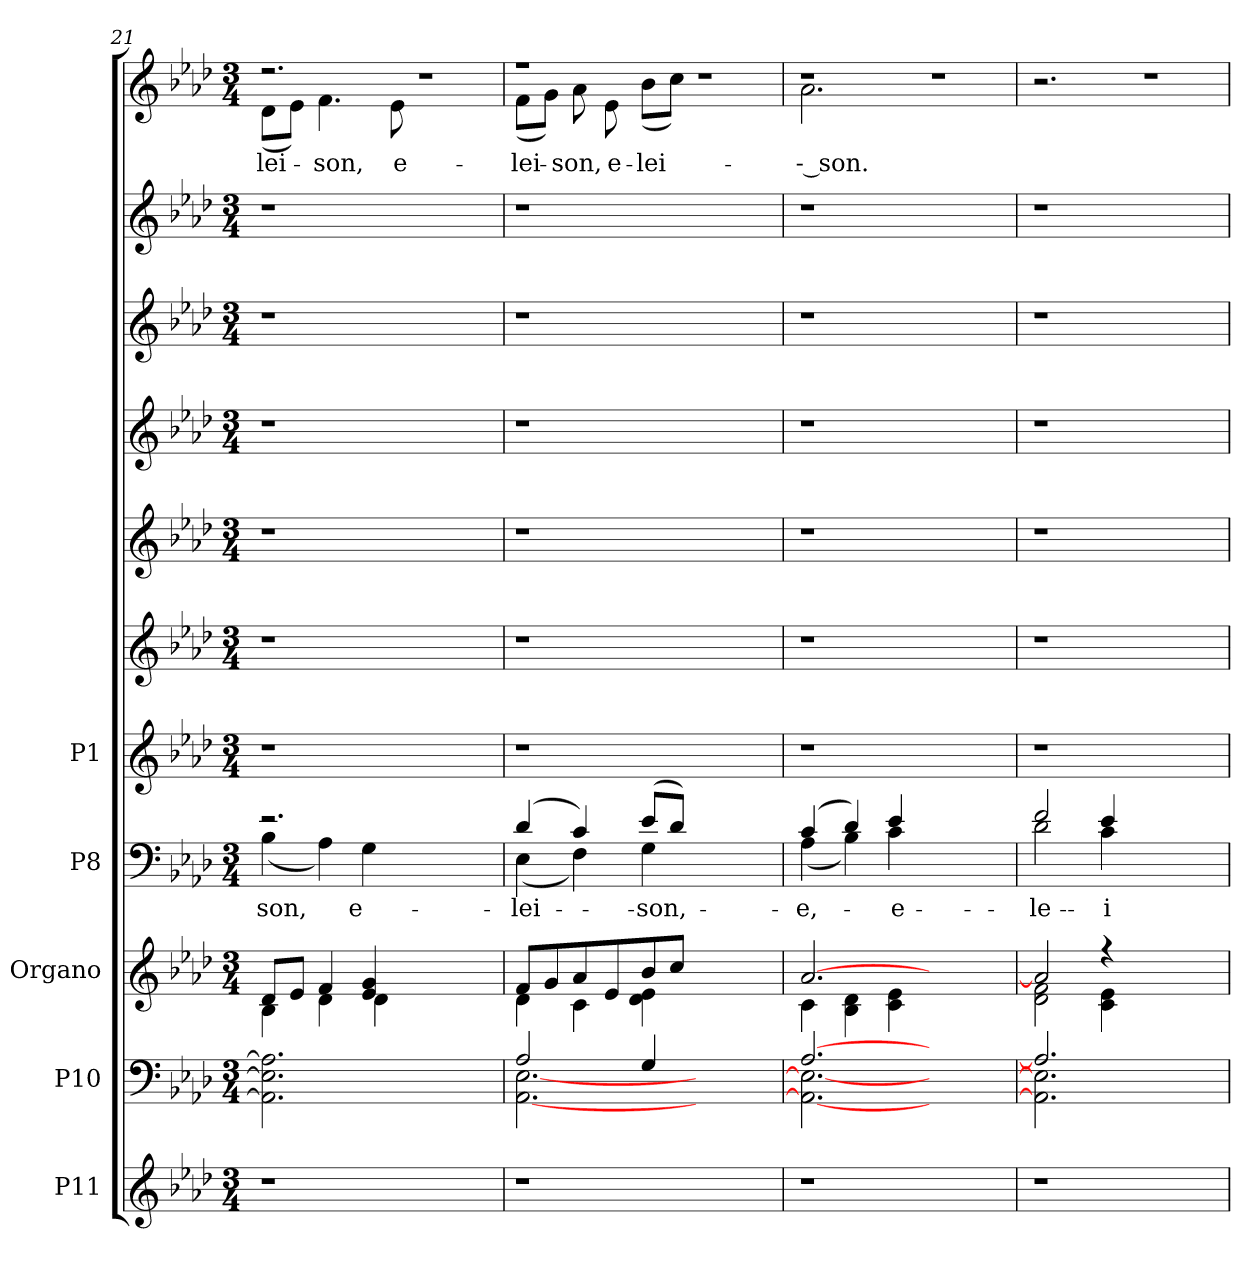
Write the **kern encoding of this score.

**kern	**kern	**kern	**kern	**text	**kern	**kern	**kern	**kern	**kern	**kern	**kern	**text
*part5	*part4	*part3	*part2	*part2	*part1	*part1	*part1	*part1	*part1	*part1	*part1	*part1
*staff11	*staff10	*staff9	*staff8	*staff8	*staff7	*staff6	*staff5	*staff4	*staff3	*staff2	*staff1	*staff1
*I"P11	*I"P10	*I"Organo	*I"P8	*	*I"P1	*	*	*	*	*	*	*
*clefG2	*clefF4	*clefG2	*clefF4	*	*clefG2	*clefG2	*clefG2	*clefG2	*clefG2	*clefG2	*clefG2	*
*k[b-e-a-d-]	*k[b-e-a-d-]	*k[b-e-a-d-]	*k[b-e-a-d-]	*	*k[b-e-a-d-]	*k[b-e-a-d-]	*k[b-e-a-d-]	*k[b-e-a-d-]	*k[b-e-a-d-]	*k[b-e-a-d-]	*k[b-e-a-d-]	*
*A-:	*A-:	*A-:	*A-:	*	*A-:	*A-:	*A-:	*A-:	*A-:	*A-:	*A-:	*
*M3/4	*M3/4	*M3/4	*M3/4	*	*M3/4	*M3/4	*M3/4	*M3/4	*M3/4	*M3/4	*M3/4	*
=21	=21	=21	=21	=21	=21	=21	=21	=21	=21	=21	=21	=21
!LO:N:vis=1	!	!	!LO:N:vis=1	!	!	!	!	!	!	!	!	!
*	*	*^	*^	*	*	*	*	*	*	*	*	*
!	!	!	!	!	!	!LO:LY:b:color=#000000	!LO:N:vis=1	!LO:N:vis=1	!LO:N:vis=1	!LO:N:vis=1	!LO:N:vis=1	!LO:N:vis=1	!LO:N:vis=1	!
*	*	*	*	*	*	*	*	*	*	*	*	*	*^	*
!	!	!	!	!	!	!	!	!	!	!	!	!	!	!	!LO:LY:b:color=#000000
2.r	2.AA-i\] 2.E-i] 2.A-i]	8d-i/L	4B-i\	2.r	(4B-i\	-son,	2.r	2.r	2.r	2.r	2.r	2.r	2.r	(8d-i\L	-lei-
.	.	8e-i/J	.	.	.	.	.	.	.	.	.	.	.	8e-i\J)	.
!	!	!	!	!	!	!	!	!	!	!	!	!	!	!	!LO:LY:b:color=#000000
.	.	4fi/	4d-i\	.	4A-i\)	.	.	.	.	.	.	.	.	4.fi\	-son,
!	!	!	!	!	!	!LO:LY:b:color=#000000	!	!	!	!	!	!	!	!	!
.	.	4e-i/ 4gi	4d-i\	.	4Gi\	e-	.	.	.	.	.	.	.	.	.
!	!	!	!	!	!	!	!	!	!	!	!	!	!	!	!LO:LY:b:color=#000000
.	.	.	.	.	.	.	.	.	.	.	.	.	.	8e-i\	e-
!	!	!	!	!	!	!	!	!	!	!	!	!	!LO:N:vis=1	!	!
2.ryy	2.ryy	2.ryy	2.ryy	2.ryy	2.ryy	.	2.ryy	2.ryy	2.ryy	2.ryy	2.ryy	2.ryy	2.r	2.ryy	.
=22	=22	=22	=22	=22	=22	=22	=22	=22	=22	=22	=22	=22	=22	=22	=22
!LO:N:vis=1	!	!	!	!	!	!	!	!	!	!	!	!	!	!	!
*	*^	*	*	*	*	*	*	*	*	*	*	*	*	*	*
!	!	!	!	!	!	!	!LO:LY:a:color=#000000	!	!	!	!	!	!	!	!	!
!	!	!	!	!	!	!	!LO:LY:b:color=#000000	!LO:N:vis=1	!LO:N:vis=1	!LO:N:vis=1	!LO:N:vis=1	!LO:N:vis=1	!LO:N:vis=1	!LO:N:vis=1	!	!
!	!	!	!	!	!	!	!	!	!	!	!	!	!	!	!	!LO:LY:b:color=#000000
2.r	2A-i/	[2.AA-i\ [2.E-i	8fi/L	4d-i\	(4d-i/	(4E-i\	-lei-	2.r	2.r	2.r	2.r	2.r	2.r	2.r	(8fi\L	-lei-
.	.	.	8gi/	.	.	.	.	.	.	.	.	.	.	.	8gi\J)	.
!	!	!	!	!	!	!	!	!	!	!	!	!	!	!	!	!LO:LY:b:color=#000000
.	.	.	8a-i/	4ci\	4ci/)	4Fi\)	.	.	.	.	.	.	.	.	8a-i\	-son,
!	!	!	!	!	!	!	!	!	!	!	!	!	!	!	!	!LO:LY:b:color=#000000
.	.	.	8e-i/	.	.	.	.	.	.	.	.	.	.	.	8e-i\	e-
!	!	!	!	!	!	!	!LO:LY:a:color=#000000	!	!	!	!	!	!	!	!	!
!	!	!	!	!	!	!	!LO:LY:b:color=#000000	!	!	!	!	!	!	!	!	!
!	!	!	!	!	!	!	!	!	!	!	!	!	!	!	!	!LO:LY:b:color=#000000
.	4Gi/	.	8b-i/	4d-i\ 4e-i	(8e-i/L	4Gi\	-son,	.	.	.	.	.	.	.	(8b-i\L	-lei-
.	.	.	8cci/J	.	8d-i/J)	.	.	.	.	.	.	.	.	.	8cci\J)	.
!	!	!	!	!	!	!	!	!	!	!	!	!	!	!LO:N:vis=1	!	!
2.ryy	2.ryy	2.ryy	2.ryy	2.ryy	2.ryy	2.ryy	.	2.ryy	2.ryy	2.ryy	2.ryy	2.ryy	2.ryy	2.r	2.ryy	.
!!LO:LB:g=z	!!
=23	=23	=23	=23	=23	=23	=23	=23	=23	=23	=23	=23	=23	=23	=23	=23	=23
!LO:N:vis=1	!	!	!	!	!	!	!	!	!	!	!	!	!	!	!	!
!	!	!	!	!	!	!	!LO:LY:b:color=#000000	!	!	!	!	!	!	!	!	!
!	!	!	!	!	!	!	!LO:LY:a:color=#000000	!LO:N:vis=1	!LO:N:vis=1	!LO:N:vis=1	!LO:N:vis=1	!LO:N:vis=1	!LO:N:vis=1	!LO:N:vis=1	!	!
!	!	!	!	!	!	!	!	!	!	!	!	!	!	!	!	!LO:LY:b:color=#000000
2.r	[2.A-i/	2.AA-i\_ 2.E-i_	[2.a-i/	4ci\	(4ci/	(4A-i\	- e,	2.r	2.r	2.r	2.r	2.r	2.r	2.r	2.a-i\	-- son.
.	.	.	.	4B-i\ 4d-i	4d-i/)	4B-i\)	.	.	.	.	.	.	.	.	.	.
!	!	!	!	!	!	!	!LO:LY:b:color=#000000	!	!	!	!	!	!	!	!	!
!	!	!	!	!	!	!	!LO:LY:a:color=#000000	!	!	!	!	!	!	!	!	!
.	.	.	.	4ci\ 4e-i	4e-i/	4ci\	e-	.	.	.	.	.	.	.	.	.
!	!	!	!	!	!	!	!	!	!	!	!	!	!	!LO:N:vis=1	!	!
2.ryy	2.ryy	2.ryy	2.ryy	2.ryy	2.ryy	2.ryy	.	2.ryy	2.ryy	2.ryy	2.ryy	2.ryy	2.ryy	2.r	2.ryy	.
=24	=24	=24	=24	=24	=24	=24	=24	=24	=24	=24	=24	=24	=24	=24	=24	=24
!LO:N:vis=1	!	!	!	!	!	!	!	!	!	!	!	!	!	!	!	!
*	*	*	*	*	*	*	*	*	*	*	*	*	*	*v	*v	*
*	*	*	*	*	*	*	*	*	*	*	*	*	*	*^	*
!	!	!	!	!	!	!	!LO:LY:b:color=#000000	!	!	!	!	!	!	!	!	!
*	*	*	*	*	*	*	*	*	*	*	*	*	*	*v	*v	*
*	*	*	*	*	*	*	*	*	*	*	*	*	*	*^	*
!	!	!	!	!	!	!	!LO:LY:a:color=#000000	!LO:N:vis=1	!LO:N:vis=1	!LO:N:vis=1	!LO:N:vis=1	!LO:N:vis=1	!LO:N:vis=1	!LO:N:vis=1	!	!
*	*	*	*	*	*	*	*	*	*	*	*	*	*	*v	*v	*
2.r	2.A-i/]	2.AA-i\] 2.E-i]	2a-i/]	2d-i\ 2fi	2fi/	2d-i\	-le-	2.r	2.r	2.r	2.r	2.r	2.r	2.r	.
!	!	!	!	!	!	!	!LO:LY:b:color=#000000	!	!	!	!	!	!	!	!
!	!	!	!	!	!	!	!LO:LY:a:color=#000000	!	!	!	!	!	!	!	!
.	.	.	4r	4ci\ 4e-i	4e-i/	4ci\	-i-	.	.	.	.	.	.	.	.
!	!	!	!	!	!	!	!	!	!	!	!	!	!	!LO:N:vis=1	!
2.ryy	2.ryy	2.ryy	2.ryy	2.ryy	2.ryy	2.ryy	.	2.ryy	2.ryy	2.ryy	2.ryy	2.ryy	2.ryy	2.r	.
*	*v	*v	*	*	*v	*v	*	*	*	*	*	*	*	*	*
*	*	*v	*v	*	*	*	*	*	*	*	*	*	*
=	=	=	=	=	=	=	=	=	=	=	=	=
*-	*-	*-	*-	*-	*-	*-	*-	*-	*-	*-	*-	*-
